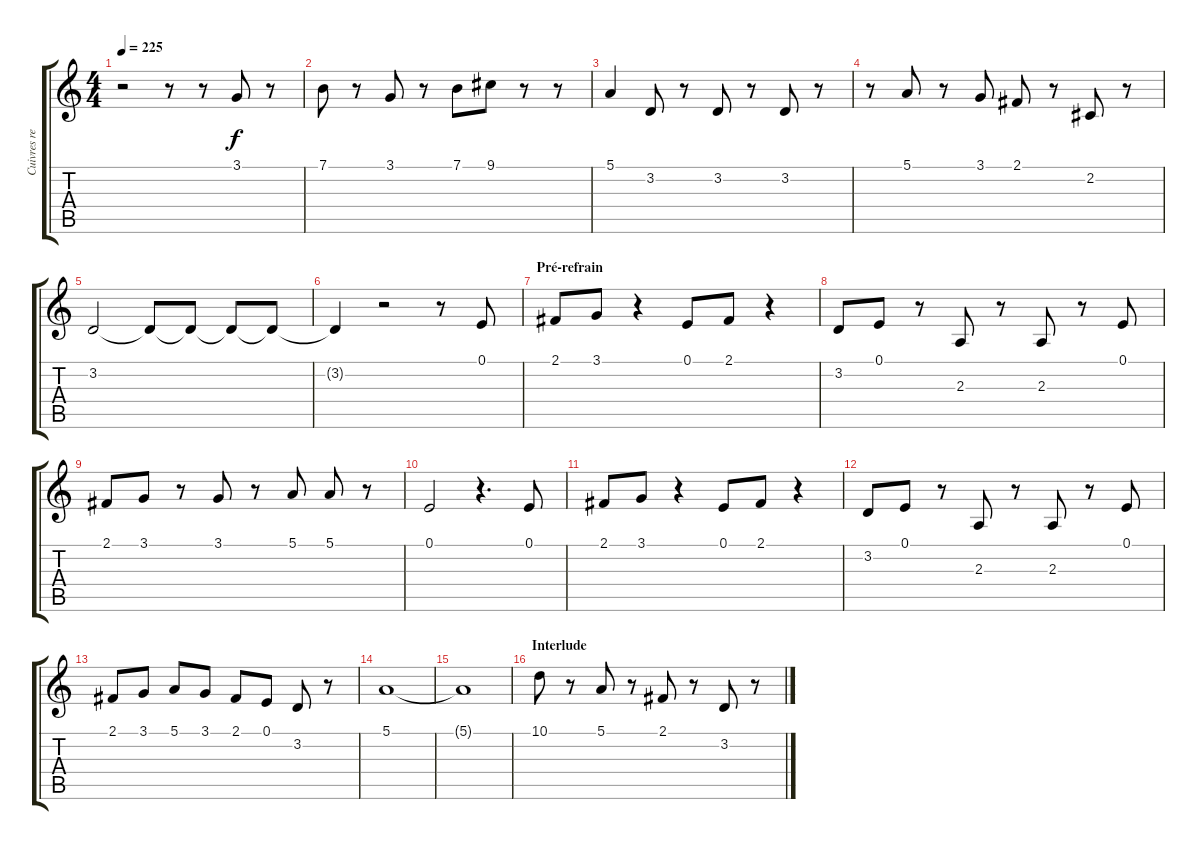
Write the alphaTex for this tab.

\track ("Cuivres renfort" "Cuivres re") {instrument brasssection}
\staff {score tabs}
\tuning (E4 B3 G3 D3 A2 E2) {hide}
\ts (4 4)
\tempo 225
\clef g2
\ks c
r.2{dy f} r.8 r.8 3.1.8 r.8 |
7.1.8 r.8 3.1.8 r.8 7.1.8 9.1.8 r.8 r.8 |
5.1.4 3.2.8 r.8 3.2.8 r.8 3.2.8 r.8 |
r.8 5.1.8 r.8 3.1.8 2.1.8 r.8 2.2.8 r.8 |
3.2.2 3.2{t}.8 3.2{t}.8 3.2{t}.8 3.2{t}.8 |
3.2{t}.4 r.2 r.8 0.1.8 |
\section ("" "Pré-refrain")
2.1.8 3.1.8 r.4 0.1.8 2.1.8 r.4 |
3.2.8 0.1.8 r.8 2.3.8 r.8 2.3.8 r.8 0.1.8 |
2.1.8 3.1.8 r.8 3.1.8 r.8 5.1.8 5.1.8 r.8 |
0.1.2 r.4{d} 0.1.8 |
2.1.8 3.1.8 r.4 0.1.8 2.1.8 r.4 |
3.2.8 0.1.8 r.8 2.3.8 r.8 2.3.8 r.8 0.1.8 |
2.1.8 3.1.8 5.1.8 3.1.8 2.1.8 0.1.8 3.2.8 r.8 |
5.1.1 |
5.1{t}.1 |
\section ("" "Interlude")
10.1.8 r.8 5.1.8 r.8 2.1.8 r.8 3.2.8 r.8
